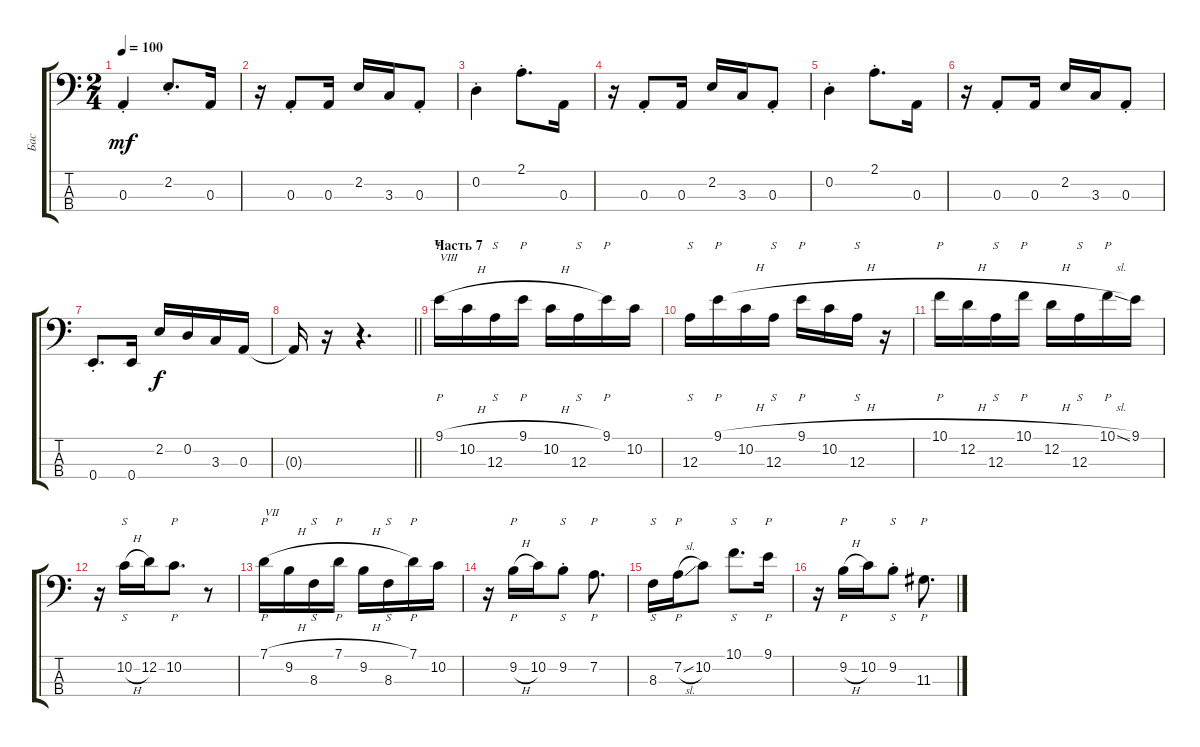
\track ("Бас" "Бас") {instrument electricbasspick}
\staff {score tabs}
\tuning (G2 D2 A1 E1) {hide}
\ts (2 4)
\tempo 100
\clef f4
\ks c
0.3{st}.4{dy mf} 2.2{st}.8{d} 0.3.16 |
r.16 0.3{st}.8 0.3.16 2.2.16 3.3.16 0.3{st}.8 |
0.2{st}.4 2.1{st}.8{d} 0.3.16 |
r.16 0.3{st}.8 0.3.16 2.2.16 3.3.16 0.3{st}.8 |
0.2{st}.4 2.1{st}.8{d} 0.3.16 |
r.16 0.3{st}.8 0.3.16 2.2.16 3.3.16 0.3{st}.8 |
0.4{st}.8{d} 0.4.16 2.2.16{dy f} 0.2.16 3.3.16 0.3.16 |
\barLineRight lightlight
0.3{t}.16 r.16 r.4{d} |
\section ("" "Часть 7")
9.1{h}.16{p txt "VIII" volume 16 instrument slapbass1} 10.2.16 12.3.16{s} 9.1{h}.16{p} 10.2.16 12.3.16{s} 9.1.16{p} 10.2.16 |
12.3.16{s} 9.1{h}.16{p} 10.2.16 12.3.16{s} 9.1{h}.16{p} 10.2.16 12.3.16{s} r.16 |
10.1{h}.16{p} 12.2.16 12.3.16{s} 10.1{h}.16{p} 12.2.16 12.3.16{s} 10.1{sl}.16{p} 9.1.16 |
r.16 10.2{h}.16{s} 12.2.16 10.2.8{p d} r.8 |
7.1{h}.16{p txt "VII"} 9.2.16 8.3.16{s} 7.1{h}.16{p} 9.2.16 8.3.16{s} 7.1.16{p} 10.2.16 |
r.16 9.2{h}.16{p} 10.2.16 9.2{st}.8{s} 7.2.8{p d} |
8.3.16{s} 7.2{sl}.16{p} 10.2.8 10.1.8{s d} 9.1.16{p} |
r.16 9.2{h}.16{p} 10.2.16 9.2{st}.8{s} 11.3.8{p d}
